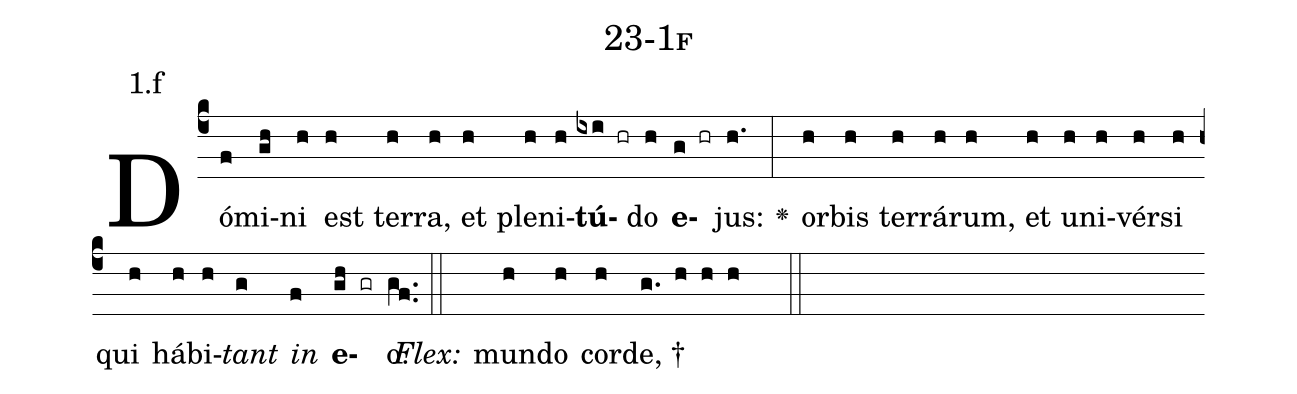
name: 23-1f;
annotation: 1.f;
%%
(c4)Dó(f)mi(gh)ni(h) est(h) ter(h)ra,(h) et(h) ple(h)ni(h)<b>tú</b>(ixi hr)do(h) <b>e</b>(g hr)jus:(h.) <v>\greheightstar</v>(:) or(h)bis(h) ter(h)rá(h)rum,(h) et(h) u(h)ni(h)vér(h)si(h) qui(h) há(h)bi(h)<i>tant</i>(g) <i>in</i>(f) <b>e</b>(gh gr)o.(gf..) (::)
<i>Flex:</i>()  mun(h)do(h) cor(h)de, †(g. h h h  ::)

%E(h) u(h) o(g) u(f) a(gh) e.(gf..) (::)
